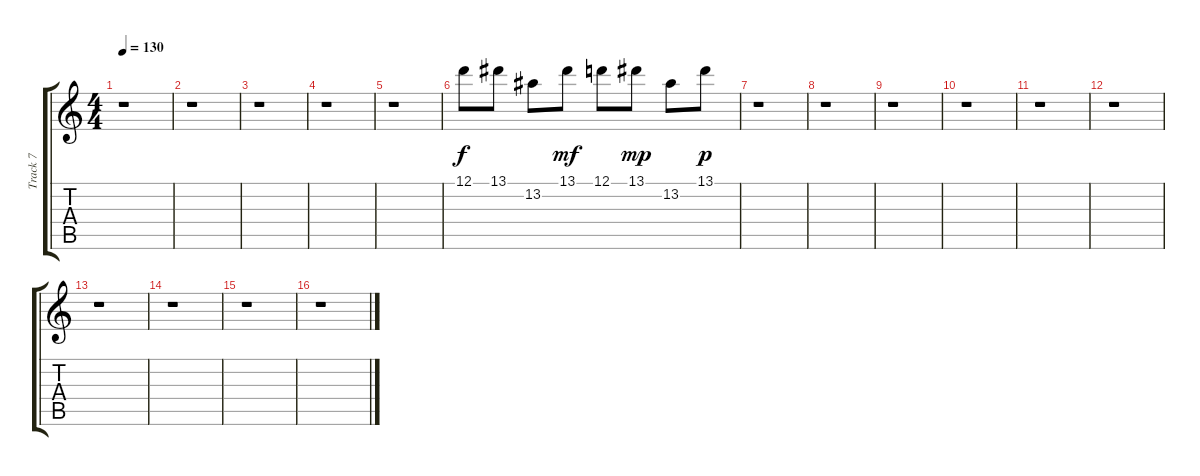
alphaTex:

\track ("Track 7" "Track 7") {instrument distortionguitar}
\staff {score tabs}
\tuning (D4 A3 F3 C3 G2 C2) {hide}
\ts (4 4)
\tempo 130
\clef g2
\ks c
r.1{dy p} |
r.1 |
r.1 |
r.1 |
r.1 |
12.1.8{dy f} 13.1.8 13.2.8 13.1.8{dy mf} 12.1.8 13.1.8{dy mp} 13.2.8 13.1.8{dy p} |
r.1 |
r.1 |
r.1 |
r.1 |
r.1 |
r.1 |
r.1 |
r.1 |
r.1 |
r.1
